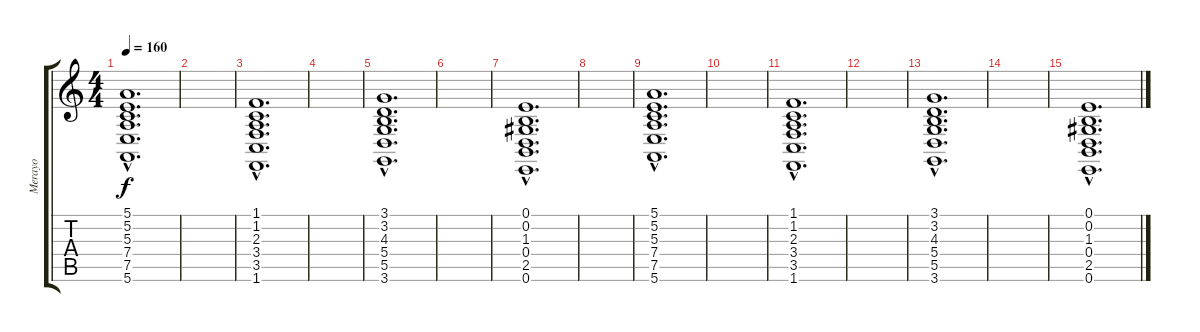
\track ("Merayo" "Merayo") {instrument choiraahs}
\staff {score tabs}
\tuning (E4 B3 G3 D3 A2 E2) {hide}
\ts (4 4)
\tempo 160
\clef g2
\ks c
(5.1{hac} 5.2{hac} 5.3{hac} 7.4{hac} 7.5{hac} 5.6{hac}).1{d dy f} |
|
(1.1{hac} 1.2{hac} 2.3{hac} 3.4{hac} 3.5{hac} 1.6{hac}).1{d} |
|
(3.1{hac} 3.2{hac} 4.3{hac} 5.4{hac} 5.5{hac} 3.6{hac}).1{d} |
|
(0.1{hac} 0.2{hac} 1.3{hac} 0.4{hac} 2.5{hac} 0.6{hac}).1{d} |
|
(5.1{hac} 5.2{hac} 5.3{hac} 7.4{hac} 7.5{hac} 5.6{hac}).1{d} |
|
(1.1{hac} 1.2{hac} 2.3{hac} 3.4{hac} 3.5{hac} 1.6{hac}).1{d} |
|
(3.1{hac} 3.2{hac} 4.3{hac} 5.4{hac} 5.5{hac} 3.6{hac}).1{d} |
|
(0.1{hac} 0.2{hac} 1.3{hac} 0.4{hac} 2.5{hac} 0.6{hac}).1{d}
